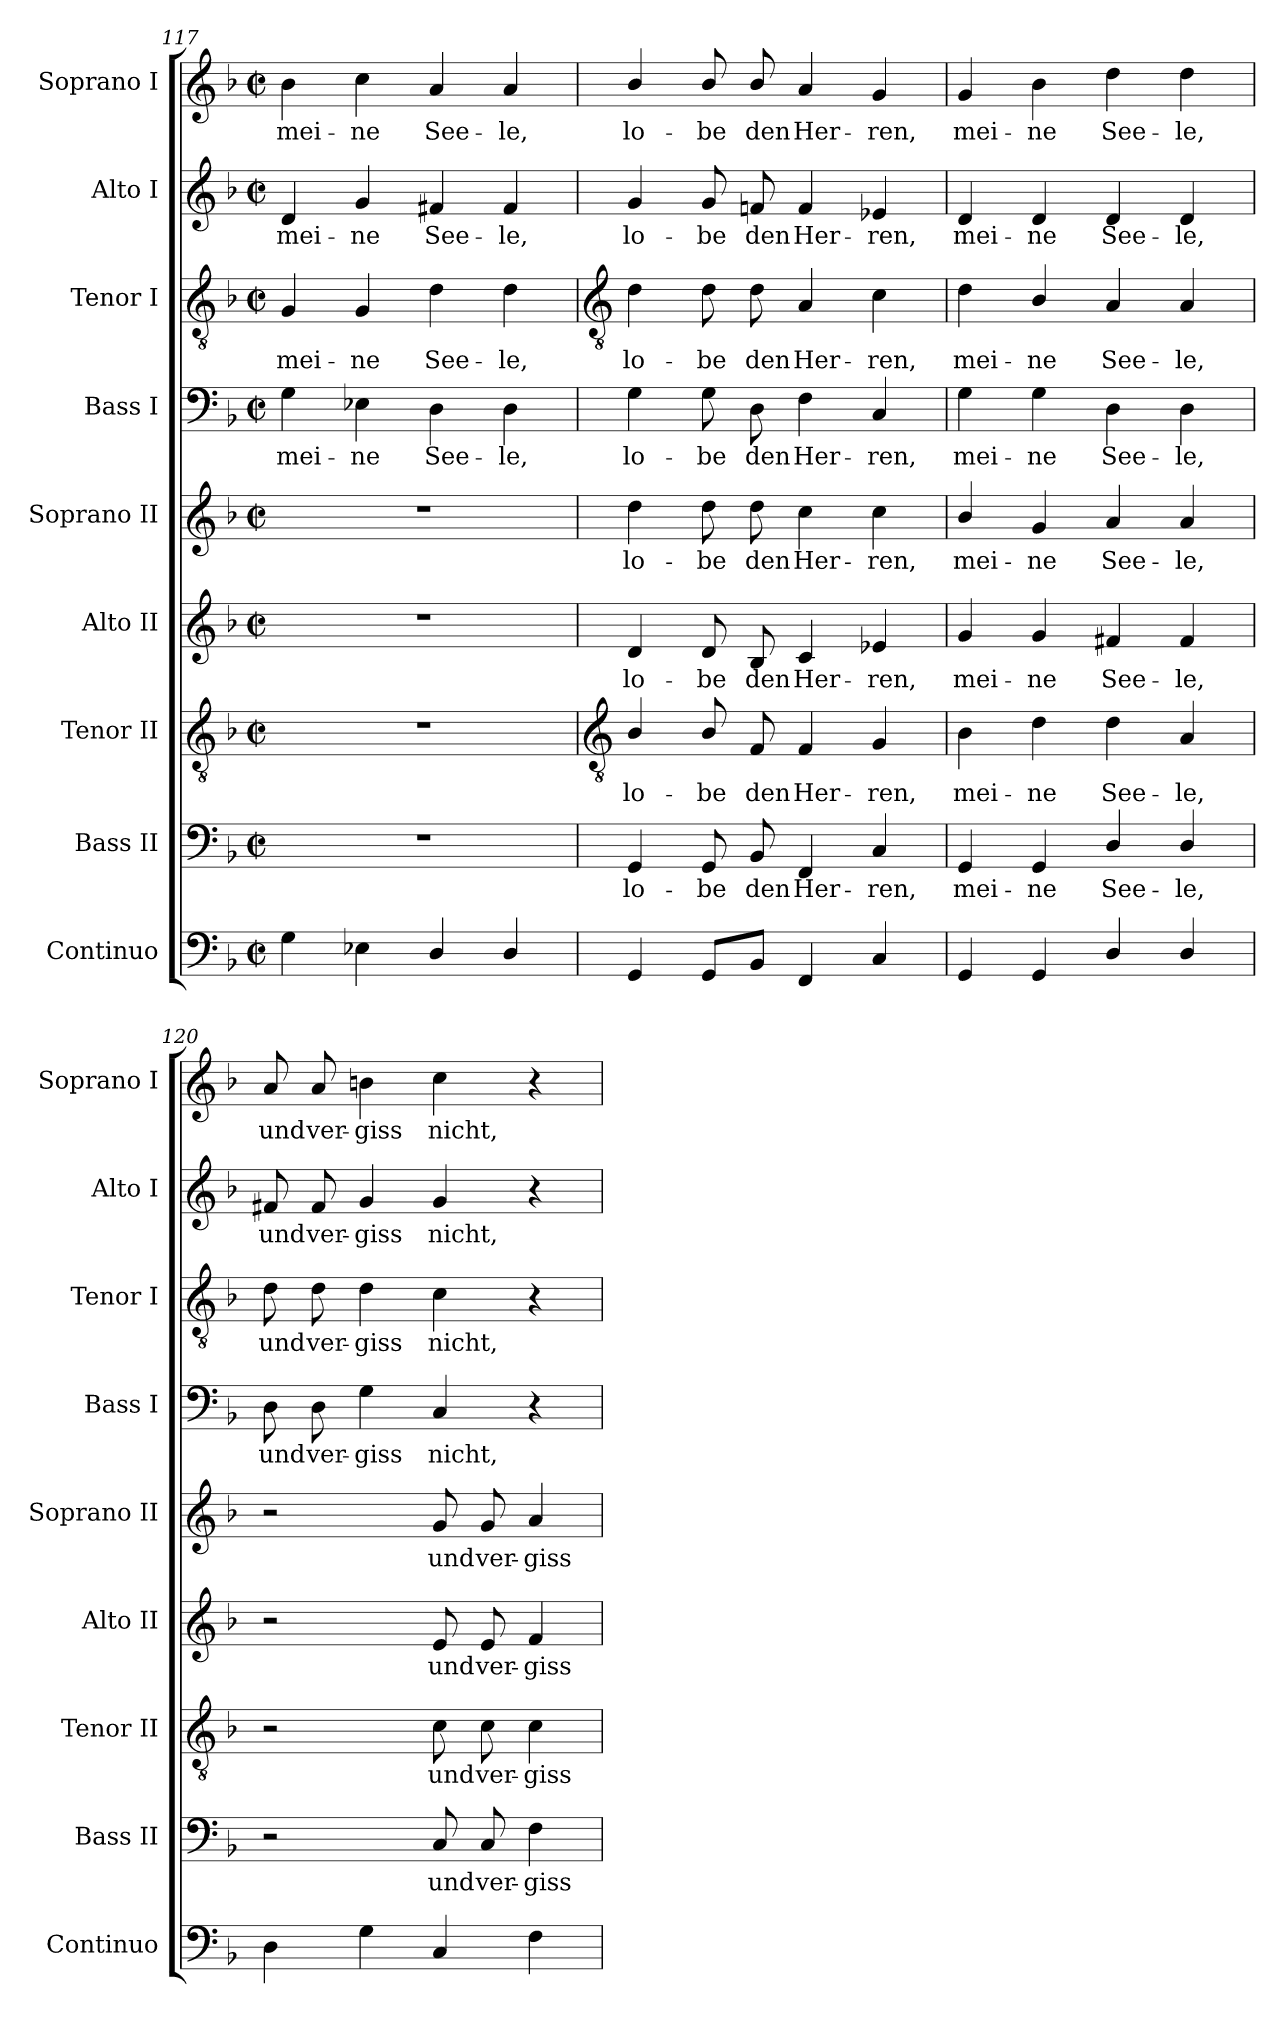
**kern	**kern	**text	**kern	**text	**kern	**text	**kern	**text	**kern	**text	**kern	**text	**kern	**text	**kern	**text
*part9	*part8	*part8	*part7	*part7	*part6	*part6	*part5	*part5	*part4	*part4	*part3	*part3	*part2	*part2	*part1	*part1
*staff9	*staff8	*staff8	*staff7	*staff7	*staff6	*staff6	*staff5	*staff5	*staff4	*staff4	*staff3	*staff3	*staff2	*staff2	*staff1	*staff1
*I"Continuo	*I"Bass II	*	*I"Tenor II	*	*I"Alto II	*	*I"Soprano II	*	*I"Bass I	*	*I"Tenor I	*	*I"Alto I	*	*I"Soprano I	*
*I'Continuo	*I'Bass II	*	*I'Tenor II	*	*I'Alto II	*	*I'Soprano II	*	*I'Bass I	*	*I'Tenor I	*	*I'Alto I	*	*I'Soprano I	*
*clefF4	*clefF4	*	*clefGv2	*	*clefG2	*	*clefG2	*	*clefF4	*	*clefGv2	*	*clefG2	*	*clefG2	*
*k[b-]	*k[b-]	*	*k[b-]	*	*k[b-]	*	*k[b-]	*	*k[b-]	*	*k[b-]	*	*k[b-]	*	*k[b-]	*
*F:	*F:	*	*F:	*	*F:	*	*F:	*	*F:	*	*F:	*	*F:	*	*F:	*
*M2/2	*M2/2	*	*M2/2	*	*M2/2	*	*M2/2	*	*M2/2	*	*M2/2	*	*M2/2	*	*M2/2	*
*met(c|)	*met(c|)	*	*met(c|)	*	*met(c|)	*	*met(c|)	*	*met(c|)	*	*met(c|)	*	*met(c|)	*	*met(c|)	*
=117	=117	=117	=117	=117	=117	=117	=117	=117	=117	=117	=117	=117	=117	=117	=117	=117
!	!	!	!	!	!	!	!	!	!	!LO:LY:b	!	!LO:LY:b	!	!LO:LY:b	!	!LO:LY:b
4G	1r	.	1r	.	1r	.	1r	.	4G	mei-	4G	mei-	4d	mei-	4b-	mei-
!	!	!	!	!	!	!	!	!	!	!LO:LY:b	!	!LO:LY:b	!	!LO:LY:b	!	!LO:LY:b
4E-X	.	.	.	.	.	.	.	.	4E-X	-ne	4G	-ne	4g	-ne	4cc	-ne
!	!	!	!	!	!	!	!	!	!	!LO:LY:b	!	!LO:LY:b	!	!LO:LY:b	!	!LO:LY:b
4D/	.	.	.	.	.	.	.	.	4D	See-	4d	See-	4f#X	See-	4a	See-
!	!	!	!	!	!	!	!	!	!	!LO:LY:b	!	!LO:LY:b	!	!LO:LY:b	!	!LO:LY:b
4D/	.	.	.	.	.	.	.	.	4D	-le,	4d	-le,	4f#	-le,	4a	-le,
!!LO:LB:g=z
=118	=118	=118	=118	=118	=118	=118	=118	=118	=118	=118	=118	=118	=118	=118	=118	=118
*	*	*	*clefGv2	*	*	*	*	*	*	*	*clefGv2	*	*	*	*	*
!	!	!LO:LY:b	!	!LO:LY:b	!	!LO:LY:b	!	!LO:LY:b	!	!LO:LY:b	!	!LO:LY:b	!	!LO:LY:b	!	!LO:LY:b
4GG	4GG	lo-	4B-/	lo-	4d	lo-	4dd	lo-	4G	lo-	4d	lo-	4g	lo-	4b-/	lo-
!	!	!LO:LY:b	!	!LO:LY:b	!	!LO:LY:b	!	!LO:LY:b	!	!LO:LY:b	!	!LO:LY:b	!	!LO:LY:b	!	!LO:LY:b
8GGL	8GG	-be	8B-/	-be	8d	-be	8dd	-be	8G	-be	8d	-be	8g	-be	8b-/	-be
!	!	!LO:LY:b	!	!LO:LY:b	!	!LO:LY:b	!	!LO:LY:b	!	!LO:LY:b	!	!LO:LY:b	!	!LO:LY:b	!	!LO:LY:b
8BB-J	8BB-	den	8F	den	8B-	den	8dd	den	8D	den	8d	den	8fn	den	8b-/	den
!	!	!LO:LY:b	!	!LO:LY:b	!	!LO:LY:b	!	!LO:LY:b	!	!LO:LY:b	!	!LO:LY:b	!	!LO:LY:b	!	!LO:LY:b
4FF	4FF	Her-	4F	Her-	4c	Her-	4cc	Her-	4F	Her-	4A	Her-	4f	Her-	4a	Her-
!	!	!LO:LY:b	!	!LO:LY:b	!	!LO:LY:b	!	!LO:LY:b	!	!LO:LY:b	!	!LO:LY:b	!	!LO:LY:b	!	!LO:LY:b
4C	4C	-ren,	4G	-ren,	4e-X	-ren,	4cc	-ren,	4C	-ren,	4c	-ren,	4e-X	-ren,	4g	-ren,
=119	=119	=119	=119	=119	=119	=119	=119	=119	=119	=119	=119	=119	=119	=119	=119	=119
!	!	!LO:LY:b	!	!LO:LY:b	!	!LO:LY:b	!	!LO:LY:b	!	!LO:LY:b	!	!LO:LY:b	!	!LO:LY:b	!	!LO:LY:b
4GG	4GG	mei-	4B-	mei-	4g	mei-	4b-/	mei-	4G	mei-	4d	mei-	4d	mei-	4g	mei-
!	!	!LO:LY:b	!	!LO:LY:b	!	!LO:LY:b	!	!LO:LY:b	!	!LO:LY:b	!	!LO:LY:b	!	!LO:LY:b	!	!LO:LY:b
4GG	4GG	-ne	4d	-ne	4g	-ne	4g	-ne	4G	-ne	4B-/	-ne	4d	-ne	4b-	-ne
!	!	!LO:LY:b	!	!LO:LY:b	!	!LO:LY:b	!	!LO:LY:b	!	!LO:LY:b	!	!LO:LY:b	!	!LO:LY:b	!	!LO:LY:b
4D/	4D/	See-	4d	See-	4f#X	See-	4a	See-	4D	See-	4A	See-	4d	See-	4dd	See-
!	!	!LO:LY:b	!	!LO:LY:b	!	!LO:LY:b	!	!LO:LY:b	!	!LO:LY:b	!	!LO:LY:b	!	!LO:LY:b	!	!LO:LY:b
4D/	4D/	-le,	4A	-le,	4f#	-le,	4a	-le,	4D	-le,	4A	-le,	4d	-le,	4dd	-le,
=120	=120	=120	=120	=120	=120	=120	=120	=120	=120	=120	=120	=120	=120	=120	=120	=120
!	!	!	!	!	!	!	!	!	!	!LO:LY:b	!	!LO:LY:b	!	!LO:LY:b	!	!LO:LY:b
4D	2r	.	2r	.	2r	.	2r	.	8D	und	8d	und	8f#X	und	8a	und
!	!	!	!	!	!	!	!	!	!	!LO:LY:b	!	!LO:LY:b	!	!LO:LY:b	!	!LO:LY:b
.	.	.	.	.	.	.	.	.	8D	ver-	8d	ver-	8f#	ver-	8a	ver-
!	!	!	!	!	!	!	!	!	!	!LO:LY:b	!	!LO:LY:b	!	!LO:LY:b	!	!LO:LY:b
4G	.	.	.	.	.	.	.	.	4G	-giss	4d	-giss	4g	-giss	4bn	-giss
!	!	!LO:LY:b	!	!LO:LY:b	!	!LO:LY:b	!	!LO:LY:b	!	!LO:LY:b	!	!LO:LY:b	!	!LO:LY:b	!	!LO:LY:b
4C	8C	und	8c	und	8e	und	8g	und	4C	nicht,	4c	nicht,	4g	nicht,	4cc	nicht,
!	!	!LO:LY:b	!	!LO:LY:b	!	!LO:LY:b	!	!LO:LY:b	!	!	!	!	!	!	!	!
.	8C	ver-	8c	ver-	8e	ver-	8g	ver-	.	.	.	.	.	.	.	.
!	!	!LO:LY:b	!	!LO:LY:b	!	!LO:LY:b	!	!LO:LY:b	!	!	!	!	!	!	!	!
4F	4F	-giss	4c	-giss	4f	-giss	4a	-giss	4r	.	4r	.	4r	.	4r	.
=	=	=	=	=	=	=	=	=	=	=	=	=	=	=	=	=
*-	*-	*-	*-	*-	*-	*-	*-	*-	*-	*-	*-	*-	*-	*-	*-	*-
